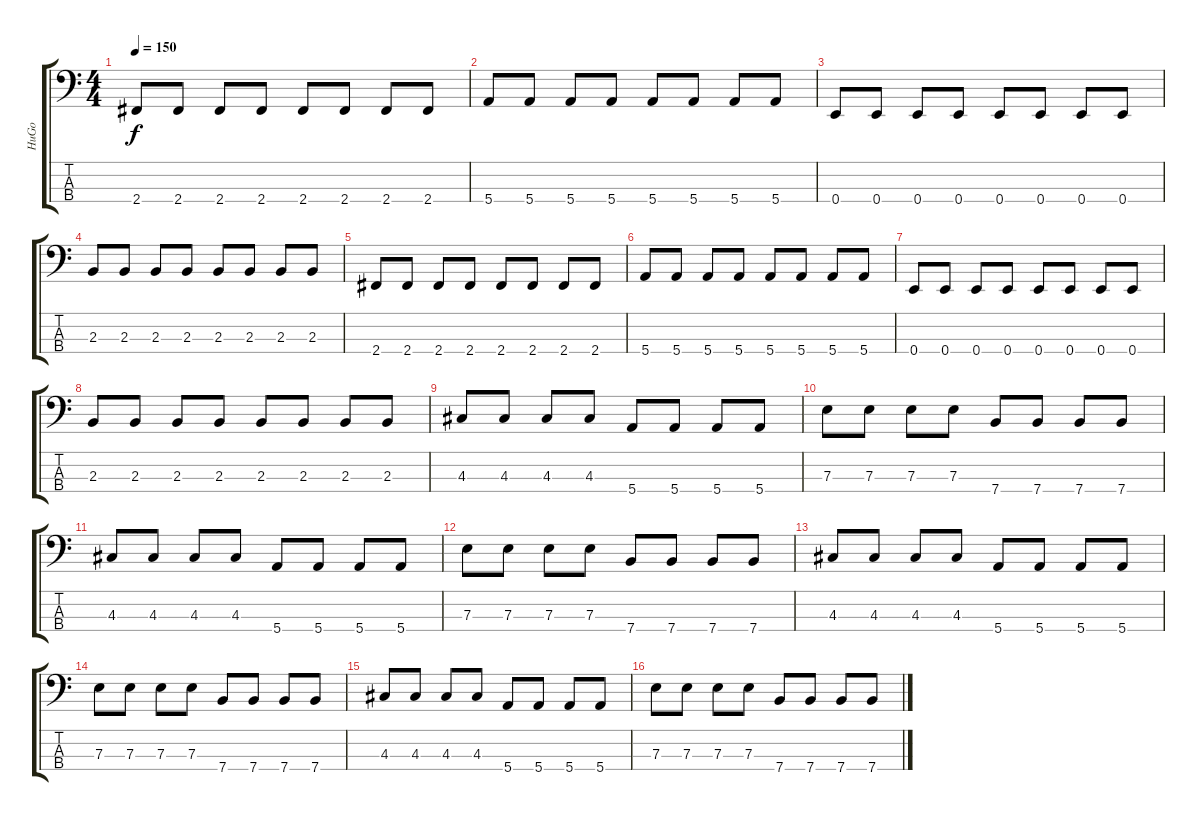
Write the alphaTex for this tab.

\track ("HuGo" "HuGo") {instrument electricbasspick}
\staff {score tabs}
\tuning (G2 D2 A1 E1) {hide}
\ts (4 4)
\tempo 150
\clef f4
\ks c
2.4.8{dy f} 2.4.8 2.4.8 2.4.8 2.4.8 2.4.8 2.4.8 2.4.8 |
5.4.8 5.4.8 5.4.8 5.4.8 5.4.8 5.4.8 5.4.8 5.4.8 |
0.4.8 0.4.8 0.4.8 0.4.8 0.4.8 0.4.8 0.4.8 0.4.8 |
2.3.8 2.3.8 2.3.8 2.3.8 2.3.8 2.3.8 2.3.8 2.3.8 |
2.4.8 2.4.8 2.4.8 2.4.8 2.4.8 2.4.8 2.4.8 2.4.8 |
5.4.8 5.4.8 5.4.8 5.4.8 5.4.8 5.4.8 5.4.8 5.4.8 |
0.4.8 0.4.8 0.4.8 0.4.8 0.4.8 0.4.8 0.4.8 0.4.8 |
2.3.8 2.3.8 2.3.8 2.3.8 2.3.8 2.3.8 2.3.8 2.3.8 |
4.3.8 4.3.8 4.3.8 4.3.8 5.4.8 5.4.8 5.4.8 5.4.8 |
7.3.8 7.3.8 7.3.8 7.3.8 7.4.8 7.4.8 7.4.8 7.4.8 |
4.3.8 4.3.8 4.3.8 4.3.8 5.4.8 5.4.8 5.4.8 5.4.8 |
7.3.8 7.3.8 7.3.8 7.3.8 7.4.8 7.4.8 7.4.8 7.4.8 |
4.3.8 4.3.8 4.3.8 4.3.8 5.4.8 5.4.8 5.4.8 5.4.8 |
7.3.8 7.3.8 7.3.8 7.3.8 7.4.8 7.4.8 7.4.8 7.4.8 |
4.3.8 4.3.8 4.3.8 4.3.8 5.4.8 5.4.8 5.4.8 5.4.8 |
7.3.8 7.3.8 7.3.8 7.3.8 7.4.8 7.4.8 7.4.8 7.4.8
